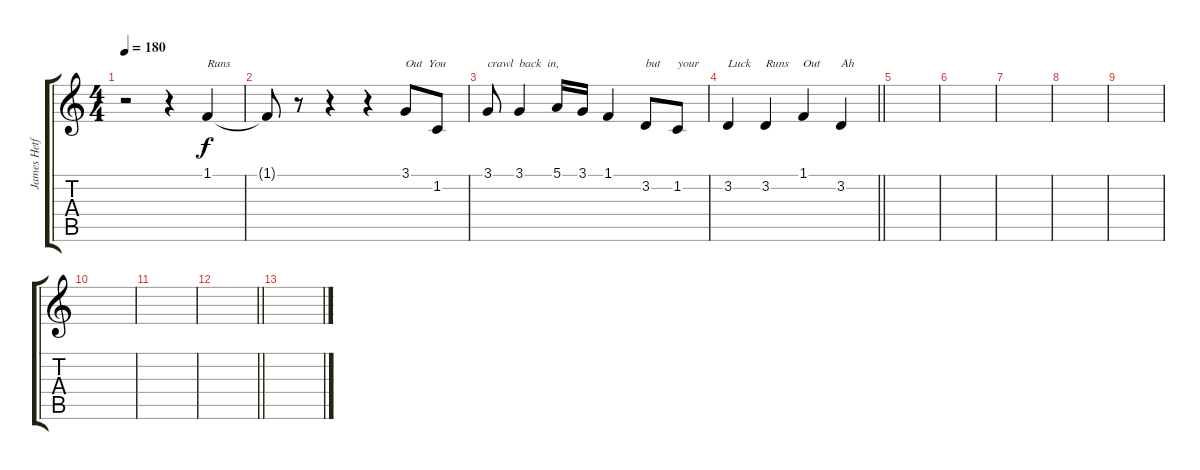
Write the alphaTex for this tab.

\track ("James Hetfield Vocal" "James Hetf") {instrument violin}
\staff {score tabs}
\tuning (E4 B3 G3 D3 A2 D2) {hide}
\ts (4 4)
\tempo 180
\clef g2
\ks c
r.2{dy f} r.4 1.1.4{txt "Runs"} |
1.1{t}.8 r.8 r.4 r.4 3.1.8{txt "Out  You"} 1.2.8 |
3.1.8{txt "crawl  back  in,"} 3.1.4 5.1.16 3.1.16 1.1.4 3.2.8{txt "but"} 1.2.8{txt "your"} |
\barLineRight lightlight
3.2.4{txt "Luck"} 3.2.4{txt "Runs"} 1.1.4{txt "Out"} 3.2.4{txt "Ah"} |
\section ("" "")
|
|
|
|
|
|
|
\barLineRight lightlight
|
\section ("" "")
